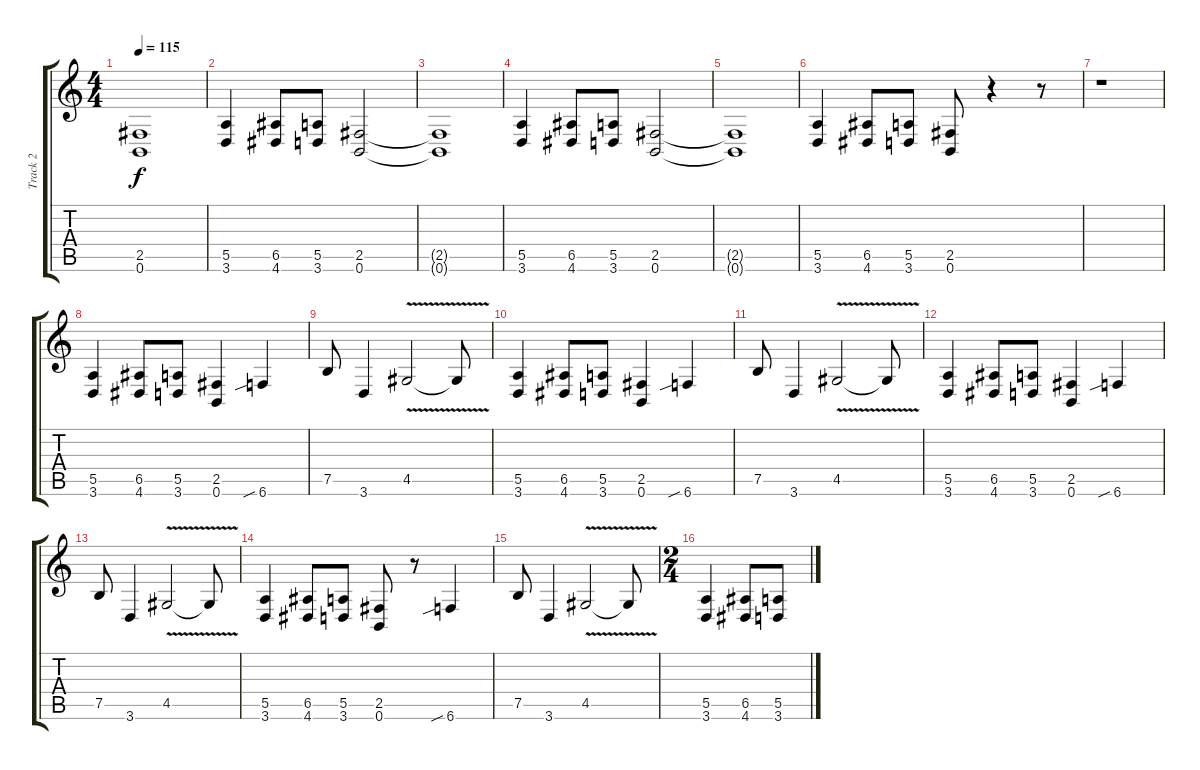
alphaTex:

\track ("Track 2" "Track 2") {instrument distortionguitar}
\staff {score tabs}
\tuning (B3 Gb3 D3 A2 E2 B1) {hide}
\ts (4 4)
\tempo 115
\clef g2
\ks c
(2.5{t} 0.6{t}).1{dy f} |
(5.5 3.6).4 (6.5 4.6).8 (5.5 3.6).8 (2.5 0.6).2 |
(2.5{t} 0.6{t}).1 |
(5.5 3.6).4 (6.5 4.6).8 (5.5 3.6).8 (2.5 0.6).2 |
(2.5{t} 0.6{t}).1 |
(5.5 3.6).4 (6.5 4.6).8 (5.5 3.6).8 (2.5 0.6).8 r.4 r.8 |
r.1 |
(5.5 3.6).4 (6.5 4.6).8 (5.5 3.6).8 (2.5 0.6).4 6.6{sib}.4 |
7.5.8 3.6.4 4.5{v}.2 4.5{t}.8 |
(5.5 3.6).4 (6.5 4.6).8 (5.5 3.6).8 (2.5 0.6).4 6.6{sib}.4 |
7.5.8 3.6.4 4.5{v}.2 4.5{t}.8 |
(5.5 3.6).4 (6.5 4.6).8 (5.5 3.6).8 (2.5 0.6).4 6.6{sib}.4 |
7.5.8 3.6.4 4.5{v}.2 4.5{t}.8 |
(5.5 3.6).4 (6.5 4.6).8 (5.5 3.6).8 (2.5 0.6).8 r.8 6.6{sib}.4 |
7.5.8 3.6.4 4.5{v}.2 4.5{t}.8 |
\ts (2 4)
(5.5 3.6).4 (6.5 4.6).8 (5.5 3.6).8
